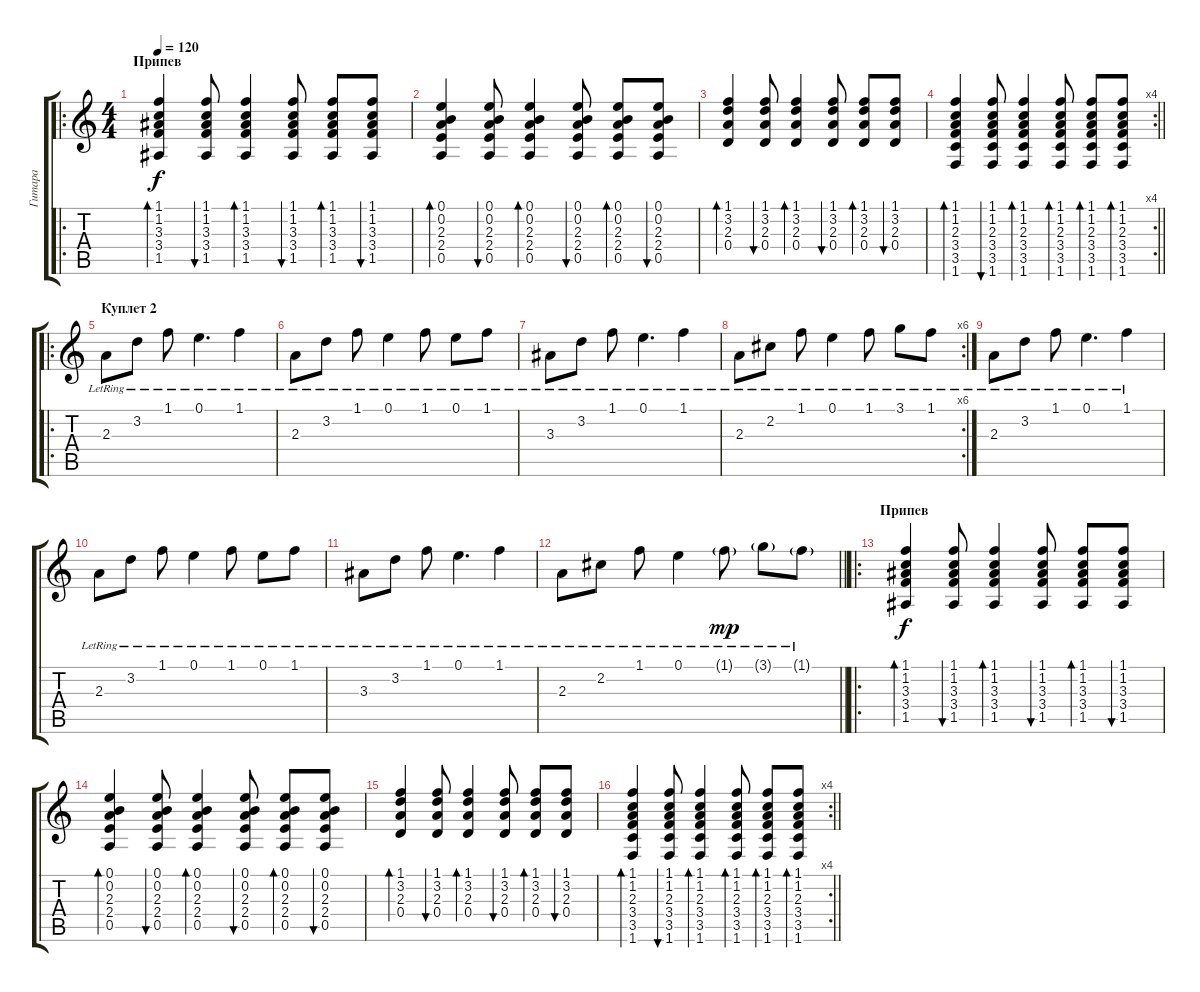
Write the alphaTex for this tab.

\track ("Гитара" "Гитара") {instrument acousticguitarsteel}
\staff {score tabs}
\tuning (E4 B3 G3 D3 A2 E2) {hide}
\ro
\ts (4 4)
\section ("" "Припев")
\tempo 120
\clef g2
\ks c
(1.1 1.2 3.3 3.4 1.5).4{bd 30 dy f} (1.1 1.2 3.3 3.4 1.5).8{bu 30} (1.1 1.2 3.3 3.4 1.5).4{bd 30} (1.1 1.2 3.3 3.4 1.5).8{bu 30} (1.1 1.2 3.3 3.4 1.5).8{bd 30} (1.1 1.2 3.3 3.4 1.5).8{bu 30} |
(0.1 0.2 2.3 2.4 0.5).4{bd 30} (0.1 0.2 2.3 2.4 0.5).8{bu 30} (0.1 0.2 2.3 2.4 0.5).4{bd 30} (0.1 0.2 2.3 2.4 0.5).8{bu 30} (0.1 0.2 2.3 2.4 0.5).8{bd 30} (0.1 0.2 2.3 2.4 0.5).8{bu 30} |
(1.1 3.2 2.3 0.4).4{bd 30} (1.1 3.2 2.3 0.4).8{bu 30} (1.1 3.2 2.3 0.4).4{bd 30} (1.1 3.2 2.3 0.4).8{bu 30} (1.1 3.2 2.3 0.4).8{bd 30} (1.1 3.2 2.3 0.4).8{bu 30} |
\rc 4
\barLineRight lightlight
(1.1 1.2 2.3 3.4 3.5 1.6).4{bd 30} (1.1 1.2 2.3 3.4 3.5 1.6).8{bu 30} (1.1 1.2 2.3 3.4 3.5 1.6).4{bd 30} (1.1 1.2 2.3 3.4 3.5 1.6).8{bd 30} (1.1 1.2 2.3 3.4 3.5 1.6).8{bd 30} (1.1 1.2 2.3 3.4 3.5 1.6).8{bd 30} |
\ro
\section ("" "Куплет 2")
2.3{lr}.8 3.2{lr}.8 1.1{lr}.8 0.1{lr}.4{d} 1.1{lr}.4 |
2.3{lr}.8 3.2{lr}.8 1.1{lr}.8 0.1{lr}.4 1.1{lr}.8 0.1{lr}.8 1.1{lr}.8 |
3.3{lr}.8 3.2{lr}.8 1.1{lr}.8 0.1{lr}.4{d} 1.1{lr}.4 |
\rc 6
2.3{lr}.8 2.2{lr}.8 1.1{lr}.8 0.1{lr}.4 1.1{lr}.8 3.1{lr}.8 1.1{lr}.8 |
2.3{lr}.8 3.2{lr}.8 1.1{lr}.8 0.1{lr}.4{d} 1.1{lr}.4 |
2.3{lr}.8 3.2{lr}.8 1.1{lr}.8 0.1{lr}.4 1.1{lr}.8 0.1{lr}.8 1.1{lr}.8 |
3.3{lr}.8 3.2{lr}.8 1.1{lr}.8 0.1{lr}.4{d} 1.1{lr}.4 |
\barLineRight lightlight
2.3{lr}.8 2.2{lr}.8 1.1{lr}.8 0.1{lr}.4 1.1{g lr}.8{dy mp} 3.1{g lr}.8 1.1{g lr}.8 |
\ro
\section ("" "Припев")
(1.1 1.2 3.3 3.4 1.5).4{bd 30 dy f} (1.1 1.2 3.3 3.4 1.5).8{bu 30} (1.1 1.2 3.3 3.4 1.5).4{bd 30} (1.1 1.2 3.3 3.4 1.5).8{bu 30} (1.1 1.2 3.3 3.4 1.5).8{bd 30} (1.1 1.2 3.3 3.4 1.5).8{bu 30} |
(0.1 0.2 2.3 2.4 0.5).4{bd 30} (0.1 0.2 2.3 2.4 0.5).8{bu 30} (0.1 0.2 2.3 2.4 0.5).4{bd 30} (0.1 0.2 2.3 2.4 0.5).8{bu 30} (0.1 0.2 2.3 2.4 0.5).8{bd 30} (0.1 0.2 2.3 2.4 0.5).8{bu 30} |
(1.1 3.2 2.3 0.4).4{bd 30} (1.1 3.2 2.3 0.4).8{bu 30} (1.1 3.2 2.3 0.4).4{bd 30} (1.1 3.2 2.3 0.4).8{bu 30} (1.1 3.2 2.3 0.4).8{bd 30} (1.1 3.2 2.3 0.4).8{bu 30} |
\rc 4
\barLineRight lightlight
(1.1 1.2 2.3 3.4 3.5 1.6).4{bd 30} (1.1 1.2 2.3 3.4 3.5 1.6).8{bu 30} (1.1 1.2 2.3 3.4 3.5 1.6).4{bd 30} (1.1 1.2 2.3 3.4 3.5 1.6).8{bd 30} (1.1 1.2 2.3 3.4 3.5 1.6).8{bd 30} (1.1 1.2 2.3 3.4 3.5 1.6).8{bd 30}
